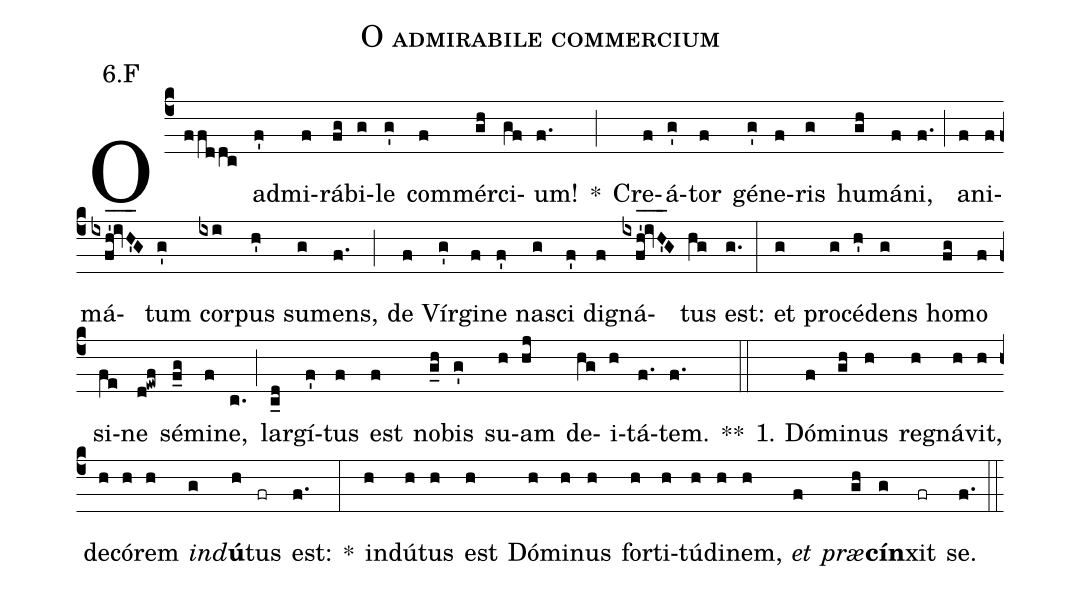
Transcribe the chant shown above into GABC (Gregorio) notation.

name:O admirabile commercium;
office-part:Antiphona;
mode:6;
annotation:6.F;
%%
(c4) O(ffddc) ad(f')mi(f)rá(fg)bi(g)le(g') com(f)mér(gh)ci(gf)um!(f.) *(;) Cre(f)á(g')tor(f) gé(g')ne(f)ris(g) hu(gh)má(f)ni,(f.) (;) a(f)ni(f)má(ixfh'_!iv_H'_G)tum(g') cor(ixi)pus(h') su(g)mens,(f.) (;) de(f) Vír(g')gi(f)ne(f') na(g)sci(f') di(f)gná(ixfh'_!iv_H'_G)tus(hg) est:(g.) (:) et(g) pro(g)cé(h')dens(g) ho(fg)mo(f) si(fe)ne(d!ewf) sé(f_g)mi(f)ne,(c.) (;) lar(c_d)gí(f')tus(f) est(f) no(g_h)bis(g') su(h)am(hj) de(hg)i(h)tá(f.)tem.(f.)  **(::)
1. Dó(f)mi(gh)nus(h) re(h)gná(h)vit,(h) de(h)có(h)rem(h) <i>ind</i>(g)<b>ú</b>(h)tus(fr) est:(f.) *(:) ind(h)ú(h)tus(h) est(h) Dó(h)mi(h)nus(h) for(h)ti(h)tú(h)di(h)nem,(h) <i>et</i>(f) <i>præ</i>(gh)<b>cín</b>(g)xit(fr) se.(f.) (::)
